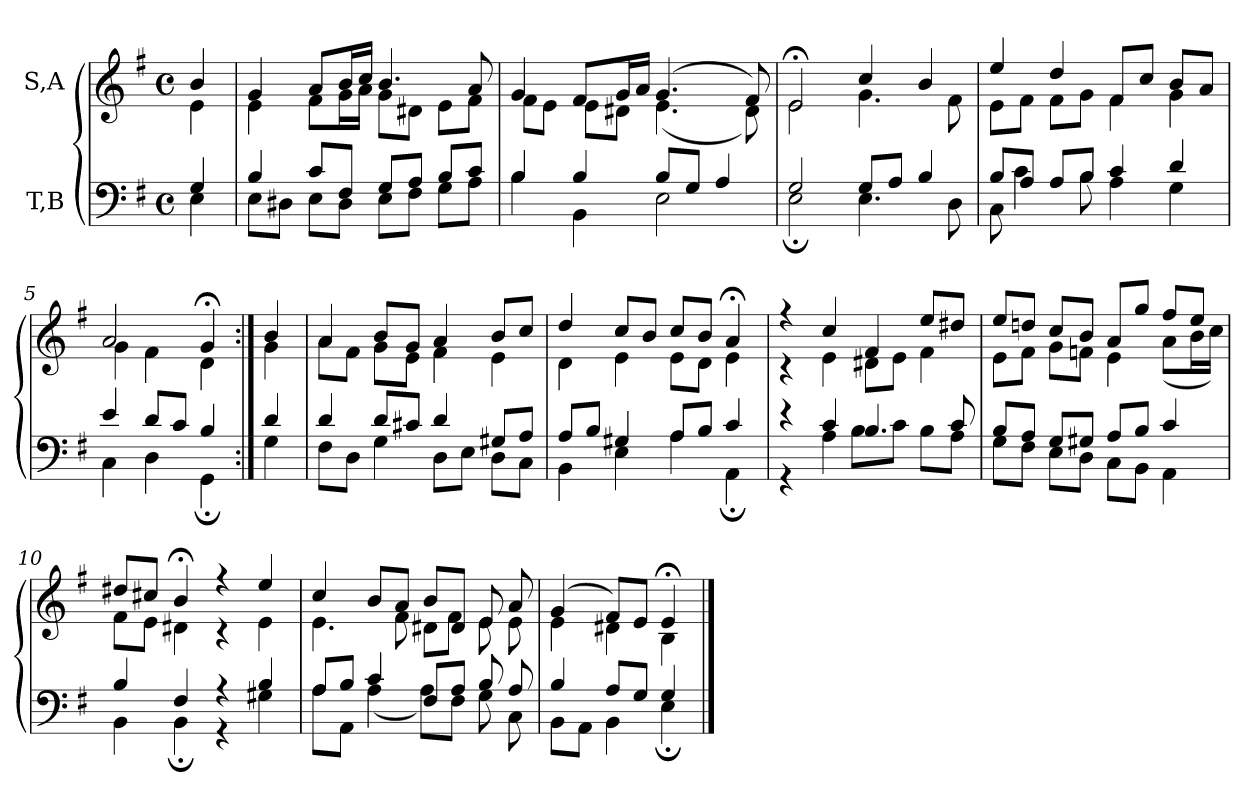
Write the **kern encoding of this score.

**kern	**kern
*part2	*part1
*staff2	*staff1
*I"T,B	*I"S,A
*clefF4	*clefG2
*k[f#]	*k[f#]
*M4/4	*M4/4
*met(c)	*met(c)
=	=
*^	*^
4G	4E	4b	4e
=1	=1	=1	=1
4B	8EL	4g	4e
.	8D#XJ	.	.
8cL	8EL	8aL	8f#L
8F#J	8D#J	16bL	16gL
.	.	16ccJJ	16aJJ
8GL	8EL	4.b	8gL
8AJ	8F#J	.	8d#XJ
8BL	8GL	.	8eL
8cJ	8AJ	8a	8f#J
=2	=2	=2	=2
4B	4B	4g	8f#L
.	.	.	8eJ
4B	4BB	8f#L	8eL
.	.	16gL	8d#XJ
.	.	16aJJ	.
8BL	2E	(>4.g	(<4.e
8GJ	.	.	.
4A	.	.	.
.	.	8f#)	8d#)
=3	=3	=3	=3
2G	2E;	2e;<	2e
8GL	4.E	4cc	4.g
8AJ	.	.	.
4B	.	4b	.
.	8D	.	8f#
=4	=4	=4	=4
8BL	8C	4ee	8eL
8AJ	4c	.	8f#J
8AL	.	4dd	8f#L
8BJ	8B	.	8gJ
4c	4A	8f#L	4f#
.	.	8ccJ	.
4d	4G	8bL	4g
.	.	8aJ	.
=5a	=5a	=5a	=5a
4e	4C	2a	4g
8dL	4D	.	4f#
8cJ	.	.	.
4B	4GG;	4g;<	4d
=5b:|!	=5b:|!	=5b:|!	=5b:|!
4d	4G	4b	4g
=6	=6	=6	=6
4d	8F#L	4a	8aL
.	8DJ	.	8f#J
8dL	4G	8bL	8gL
8c#XJ	.	8gJ	8eJ
4d	8DL	4a	4f#
.	8EJ	.	.
8G#XL	8DL	8bL	4e
8AJ	8CJ	8ccJ	.
=7	=7	=7	=7
8AL	4BB	4dd	4d
8BJ	.	.	.
4G#X	4E	8ccL	4e
.	.	8bJ	.
8AL	4A	8ccL	8eL
8BJ	.	8bJ	8dJ
4c	4AA;	4a;<	4e
=8	=8	=8	=8
4r	4r	4r	4r
4c	4A	4cc	4e
4.B	8BL	4f#	8d#XL
.	8cJ	.	8eJ
.	8BL	8eeL	4f#
8c	8AJ	8dd#XJ	.
=9	=9	=9	=9
8BL	8GL	8eeL	8eL
8AJ	8F#J	8ddnJ	8f#J
8GL	8EL	8ccL	8gL
8G#XJ	8DJ	8bJ	8fnJ
8AL	8CL	8aL	4e
8BJ	8BBJ	8ggJ	.
4c	4AA	8ff#L	(<8aL
.	.	8eeJ	16bL
.	.	.	16ccJJ)
=10	=10	=10	=10
4B	4BB	8dd#XL	8f#L
.	.	8cc#XJ	8eJ
4F#	4BB;	4b;<	4d#X
4r	4r	4r	4r
4B	4G#X	4ee	4e
=11	=11	=11	=11
8AL	8AL	4cc	4.e
8BJ	8AAJ	.	.
4c	(<4A	8bL	.
.	.	8aJ	8f#
8F#L	8AL)	8bL	8d#XL
8AJ	8F#J	8d#J	8f#J
8B	8G	8e	8e
8A	8C	8a	8e
=12	=12	=12	=12
4B	8BBL	(>4g	4e
.	8AAJ	.	.
8AL	4BB	8f#L)	4d#X
8GJ	.	8eJ	.
4G	4E;	4e;<	4B
*v	*v	*	*
*	*v	*v
==	==
*-	*-
